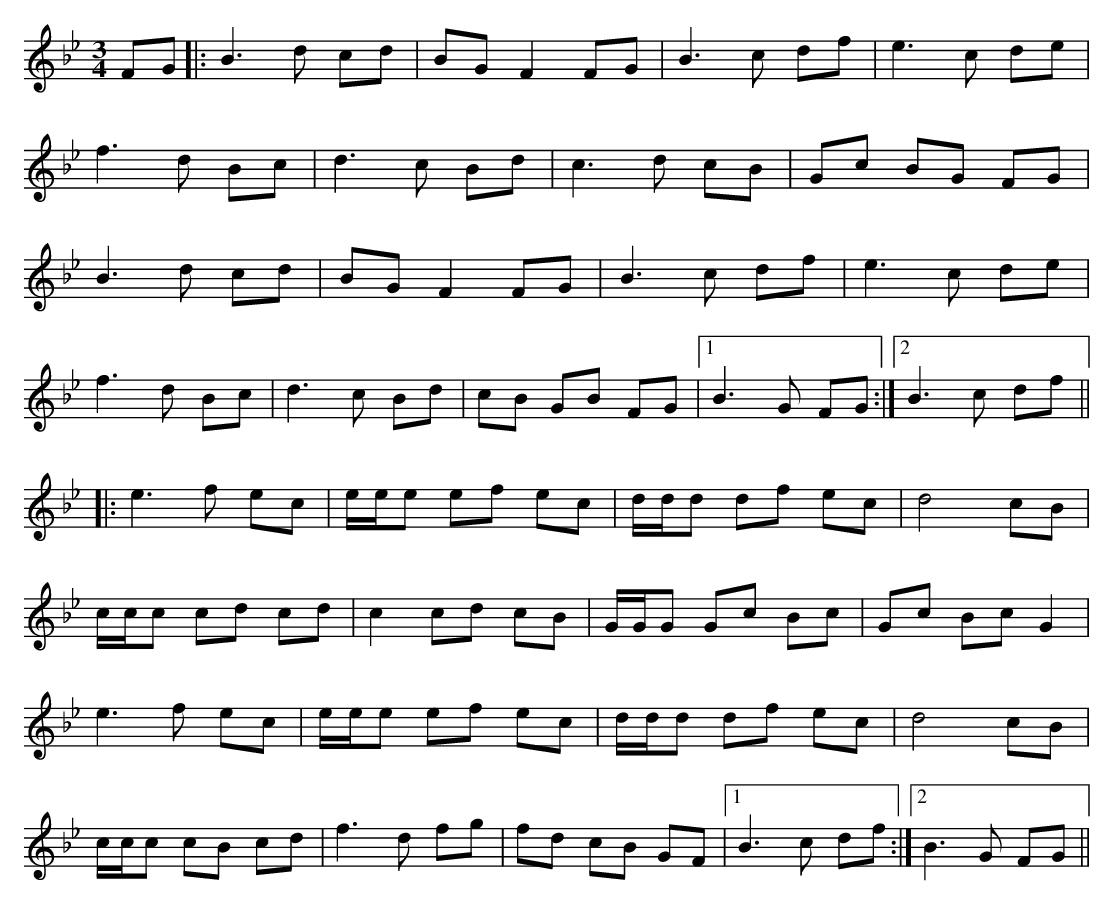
X:1
M:3/4
K:Gmin
FG|:B3d cd|BG F2 FG|B3c df|e3 c de|
f3d Bc|d3c Bd|c3 d cB|Gc BG FG|
B3d cd|BG F2 FG|B3c df|e3 c de|
f3d Bc|d3c Bd|cB GB FG|1 B3 G FG:|2 B3 c df||
|:e3f ec|e/e/e ef ec|d/d/d df ec|d4 cB|
c/c/c cd cd|c2 cd cB|G/G/G Gc Bc|Gc Bc G2|
e3f ec|e/e/e ef ec|d/d/d df ec|d4 cB|
c/c/c cB cd|f3d fg|fd cB GF|1 B3 c df:|2 B3G FG||
